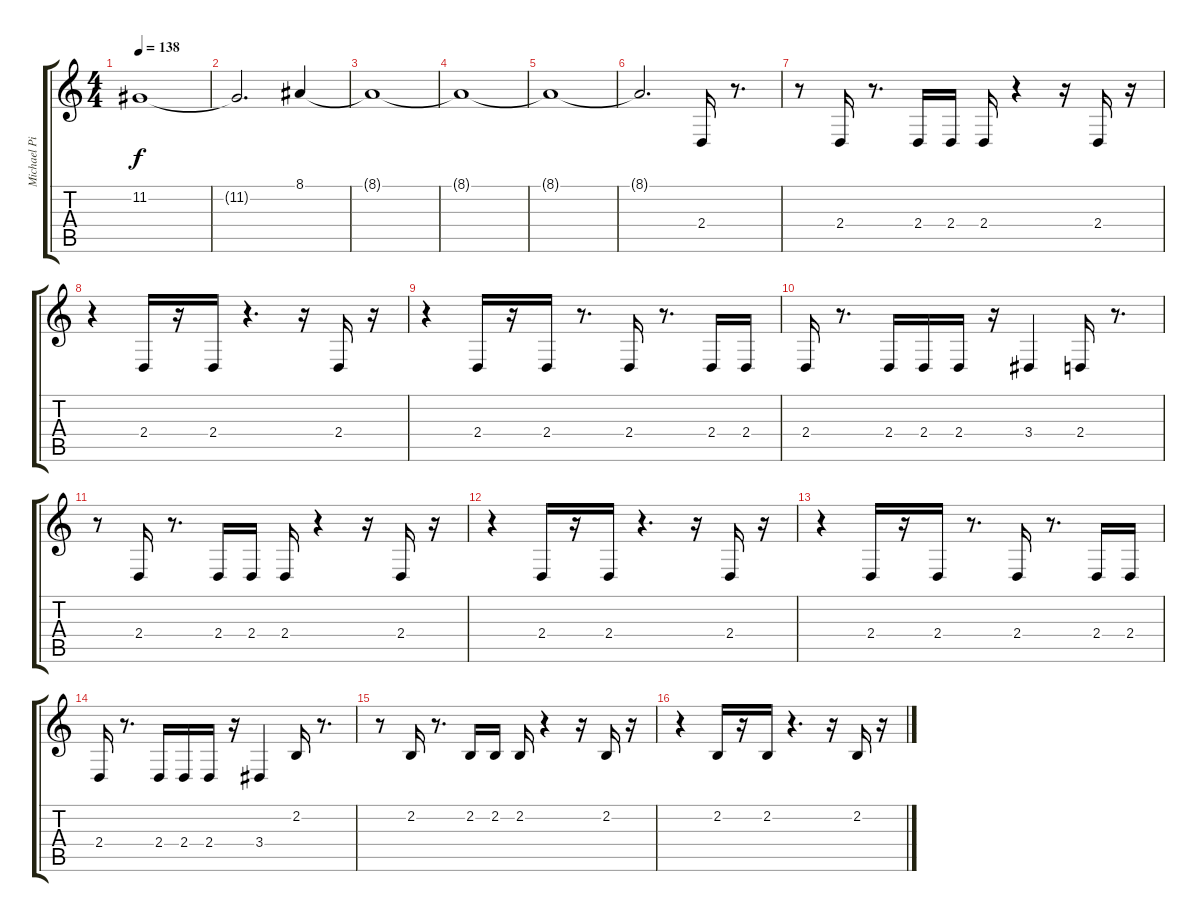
\track ("Michael Pinnella" "Michael Pi") {instrument stringensemble1}
\staff {score tabs}
\tuning (D4 A3 F3 C3 G2 D2) {hide}
\ts (4 4)
\tempo 138
\clef g2
\ks c
11.2{t}.1{dy f} |
11.2{t}.2{d} 8.1.4 |
8.1{t}.1 |
8.1{t}.1 |
8.1{t}.1 |
8.1{t}.2{d} 2.4.16{volume 16 instrument stringensemble1} r.8{d} |
r.8 2.4.16 r.8{d} 2.4.16 2.4.16 2.4.16 r.4 r.16 2.4.16 r.16 |
r.4 2.4.16 r.16 2.4.16 r.4{d} r.16 2.4.16 r.16 |
r.4 2.4.16 r.16 2.4.16 r.8{d} 2.4.16 r.8{d} 2.4.16 2.4.16 |
2.4.16 r.8{d} 2.4.16 2.4.16 2.4.16 r.16 3.4.4 2.4.16 r.8{d} |
r.8 2.4.16 r.8{d} 2.4.16 2.4.16 2.4.16 r.4 r.16 2.4.16 r.16 |
r.4 2.4.16 r.16 2.4.16 r.4{d} r.16 2.4.16 r.16 |
r.4 2.4.16 r.16 2.4.16 r.8{d} 2.4.16 r.8{d} 2.4.16 2.4.16 |
2.4.16 r.8{d} 2.4.16 2.4.16 2.4.16 r.16 3.4.4 2.2.16{volume 16} r.8{d} |
r.8 2.2.16 r.8{d} 2.2.16 2.2.16 2.2.16 r.4 r.16 2.2.16 r.16 |
r.4 2.2.16 r.16 2.2.16 r.4{d} r.16 2.2.16 r.16
